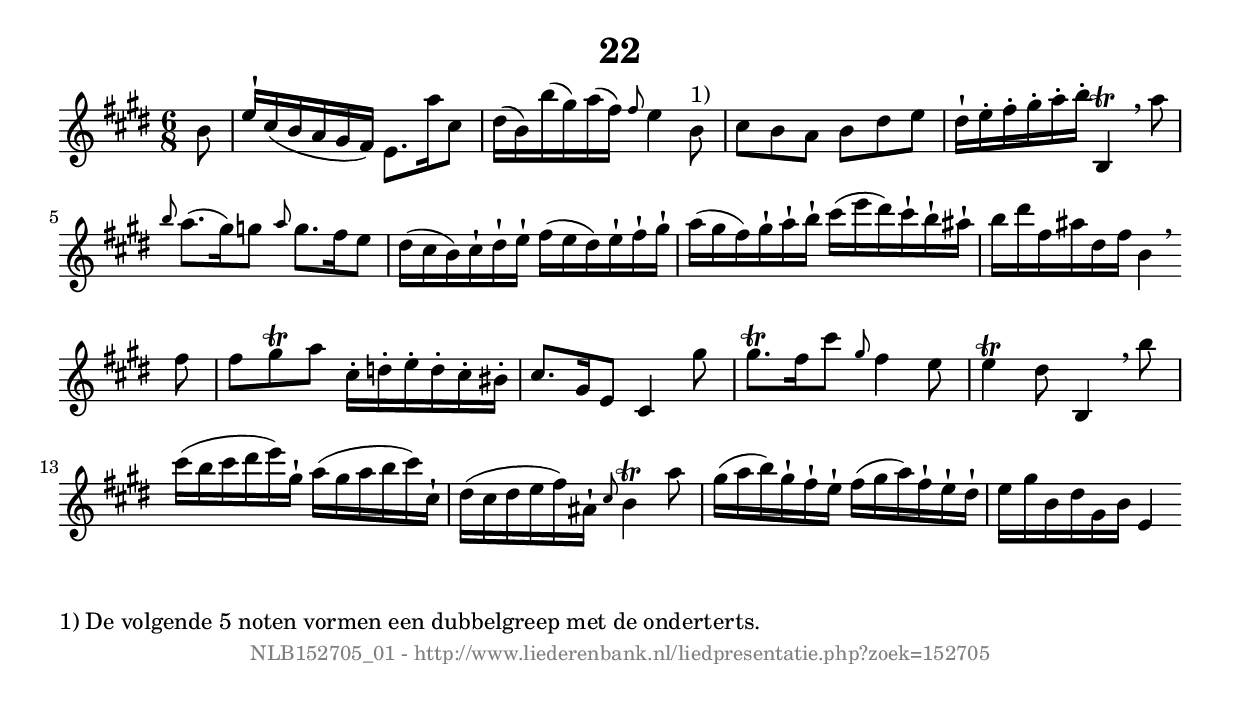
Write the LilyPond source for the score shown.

%
% produced by wce2krn 1.64 (7 June 2014)
%
\version"2.16"
#(append! paper-alist '(("long" . (cons (* 210 mm) (* 2000 mm)))))
#(set-default-paper-size "long")
sb = {\breathe}
mBreak = {\breathe }
bBreak = {\breathe }
x = {\once\override NoteHead #'style = #'cross }
gl=\glissando
itime={\override Staff.TimeSignature #'stencil = ##f }
ficta = {\once\set suggestAccidentals = ##t}
fine = {\once\override Score.RehearsalMark #'self-alignment-X = #1 \mark \markup {\italic{Fine}}}
dc = {\once\override Score.RehearsalMark #'self-alignment-X = #1 \mark \markup {\italic{D.C.}}}
dcf = {\once\override Score.RehearsalMark #'self-alignment-X = #1 \mark \markup {\italic{D.C. al Fine}}}
dcc = {\once\override Score.RehearsalMark #'self-alignment-X = #1 \mark \markup {\italic{D.C. al Coda}}}
ds = {\once\override Score.RehearsalMark #'self-alignment-X = #1 \mark \markup {\italic{D.S.}}}
dsf = {\once\override Score.RehearsalMark #'self-alignment-X = #1 \mark \markup {\italic{D.S. al Fine}}}
dsc = {\once\override Score.RehearsalMark #'self-alignment-X = #1 \mark \markup {\italic{D.S. al Coda}}}
pv = {\set Score.repeatCommands = #'((volta "1"))}
sv = {\set Score.repeatCommands = #'((volta "2"))}
tv = {\set Score.repeatCommands = #'((volta "3"))}
qv = {\set Score.repeatCommands = #'((volta "4"))}
xv = {\set Score.repeatCommands = #'((volta #f))}
\header{ tagline = ""
title = "22"
}
\score {{
\key e \major
\relative g'
{
\set melismaBusyProperties = #'()
\partial 32*4
\time 6/8
\tempo 4=120
\override Score.MetronomeMark #'transparent = ##t
\override Score.RehearsalMark #'break-visibility = #(vector #t #t #f)
b8 e16^\staccatissimo cis( b a gis fis) e8. a'16 cis,8 dis16( b) b'( gis) a( fis) \grace { fis8 } e4 b8^"1)" cis b a b dis e dis16^\staccatissimo e^\staccato fis^\staccato gis^\staccato a^\staccato b^\staccato b,,4^\trill \mBreak
a''8 \grace { b } a8.( gis16) g8 \grace { a } g8. fis16 e8 dis16( cis b) cis^\staccatissimo dis^\staccatissimo e^\staccatissimo fis( e dis) e^\staccatissimo fis^\staccatissimo gis^\staccatissimo a( gis fis) gis^\staccatissimo a^\staccatissimo b^\staccatissimo cis( e dis) cis^\staccatissimo b^\staccatissimo ais^\staccatissimo b dis fis, ais dis, fis b,4 \bar ":|:" \bBreak
fis'8 fis gis^\trill a cis,16^\staccato d^\staccato e^\staccato d^\staccato cis^\staccato bis^\staccato cis8. gis16 e8 cis4 gis''8 gis8.^\trill fis16 cis'8 \grace { gis } fis4 e8 e4^\trill dis8 b,4 \mBreak
b''8 cis16( b cis dis e) gis,^\staccatissimo a( gis a b cis) cis,^\staccatissimo dis( cis dis e fis) ais,^\staccatissimo \grace { cis8 } b4^\trill a'8 gis16( a b) gis^\staccatissimo fis^\staccatissimo e^\staccatissimo fis( gis a) fis^\staccatissimo e^\staccatissimo dis^\staccatissimo e gis b, dis gis, b e,4 \bar ":|"
 }}
 \midi { }
 \layout {
            indent = 0.0\cm
}
}
\markup { \wordwrap-string #" 
1) De volgende 5 noten vormen een dubbelgreep met de onderterts.
"}
\markup { \vspace #0 } \markup { \with-color #grey \fill-line { \center-column { \smaller "NLB152705_01 - http://www.liederenbank.nl/liedpresentatie.php?zoek=152705" } } }
